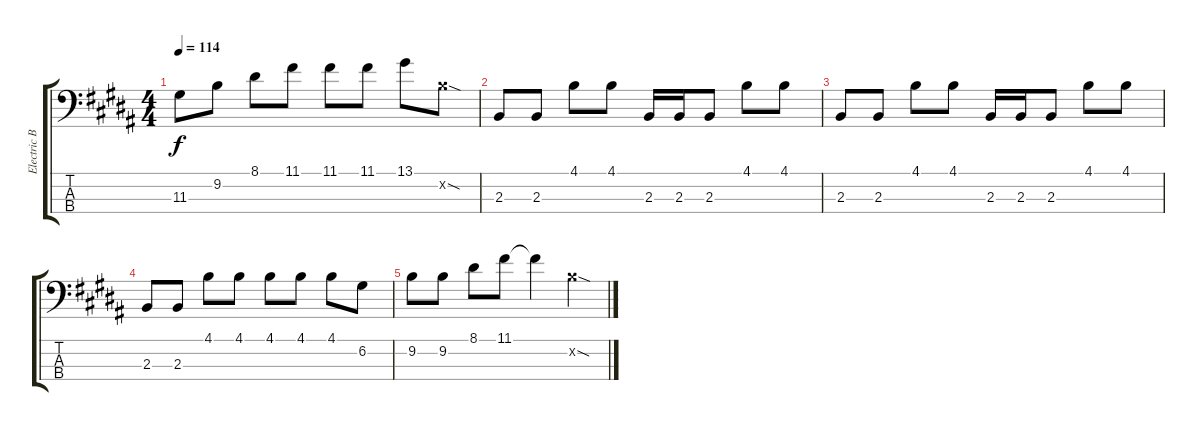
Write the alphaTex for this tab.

\track ("Electric Bass" "Electric B") {instrument electricbasspick}
\staff {score tabs}
\tuning (G2 D2 A1 E1) {hide}
\ts (4 4)
\tempo 114
\clef f4
\ks g#minor
11.3.8{dy f} 9.2.8 8.1.8 11.1.8 11.1.8 11.1.8 13.1.8 9.2{sod x}.8 |
2.3.8 2.3.8 4.1.8 4.1.8 2.3.16 2.3.16 2.3.8 4.1.8 4.1.8 |
\ks b
2.3.8 2.3.8 4.1.8 4.1.8 2.3.16 2.3.16 2.3.8 4.1.8 4.1.8 |
\ks g#minor
2.3.8 2.3.8 4.1.8 4.1.8 4.1.8 4.1.8 4.1.8 6.2.8 |
9.2.8 9.2.8 8.1.8 11.1.8 11.1{t}.4 9.2{sod x}.4
